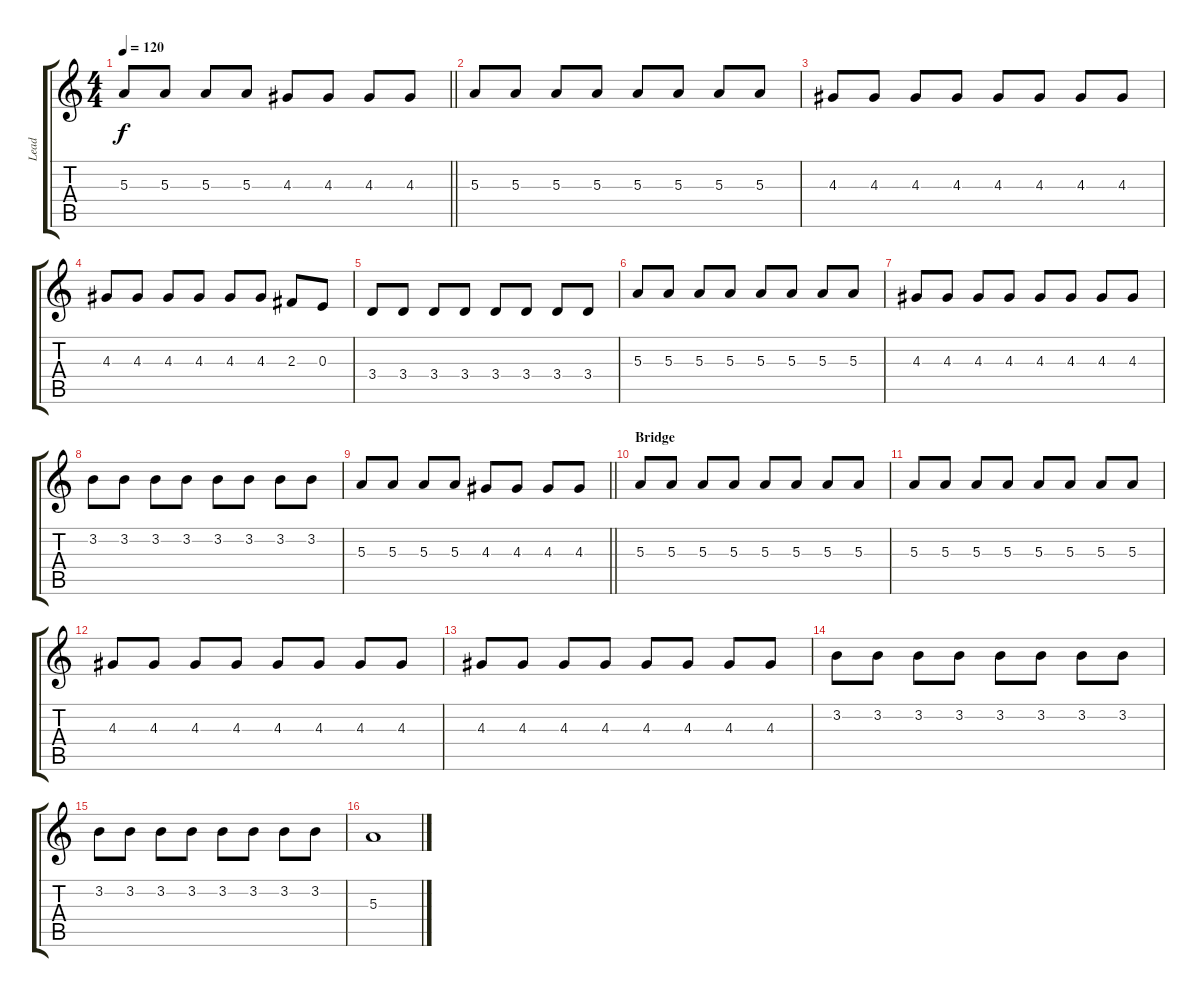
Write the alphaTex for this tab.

\track ("Lead" "Lead") {instrument distortionguitar}
\staff {score tabs}
\tuning (Db4 Ab3 E3 B2 Gb2 B1) {hide}
\ts (4 4)
\tempo 120
\clef g2
\barLineRight lightlight
\ks c
5.3.8{dy f} 5.3.8 5.3.8 5.3.8 4.3.8 4.3.8 4.3.8 4.3.8 |
5.3.8 5.3.8 5.3.8 5.3.8 5.3.8 5.3.8 5.3.8 5.3.8 |
4.3.8 4.3.8 4.3.8 4.3.8 4.3.8 4.3.8 4.3.8 4.3.8 |
4.3.8 4.3.8 4.3.8 4.3.8 4.3.8 4.3.8 2.3.8 0.3.8 |
3.4.8 3.4.8 3.4.8 3.4.8 3.4.8 3.4.8 3.4.8 3.4.8 |
5.3.8 5.3.8 5.3.8 5.3.8 5.3.8 5.3.8 5.3.8 5.3.8 |
4.3.8 4.3.8 4.3.8 4.3.8 4.3.8 4.3.8 4.3.8 4.3.8 |
3.2.8 3.2.8 3.2.8 3.2.8 3.2.8 3.2.8 3.2.8 3.2.8 |
\barLineRight lightlight
5.3.8 5.3.8 5.3.8 5.3.8 4.3.8 4.3.8 4.3.8 4.3.8 |
\section ("" "Bridge")
5.3.8 5.3.8 5.3.8 5.3.8 5.3.8 5.3.8 5.3.8 5.3.8 |
5.3.8 5.3.8 5.3.8 5.3.8 5.3.8 5.3.8 5.3.8 5.3.8 |
4.3.8 4.3.8 4.3.8 4.3.8 4.3.8 4.3.8 4.3.8 4.3.8 |
4.3.8 4.3.8 4.3.8 4.3.8 4.3.8 4.3.8 4.3.8 4.3.8 |
3.2.8 3.2.8 3.2.8 3.2.8 3.2.8 3.2.8 3.2.8 3.2.8 |
3.2.8 3.2.8 3.2.8 3.2.8 3.2.8 3.2.8 3.2.8 3.2.8 |
5.3.1
